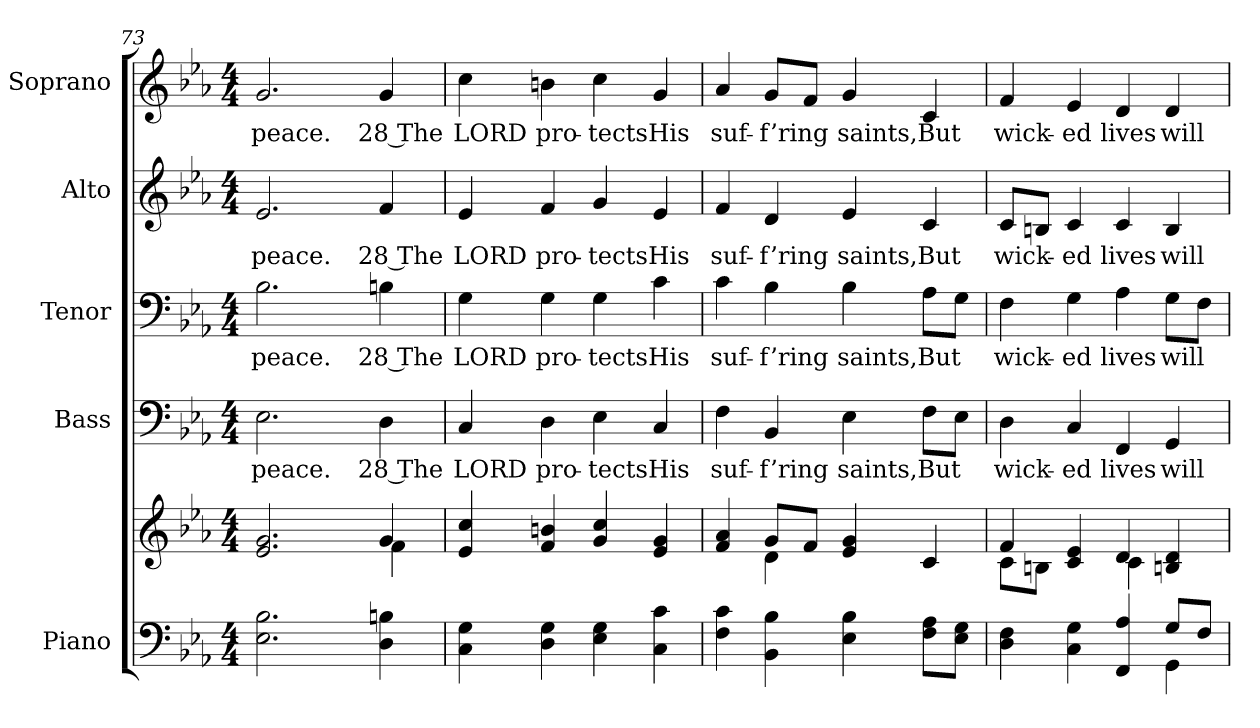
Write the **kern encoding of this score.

**kern	**kern	**kern	**text	**kern	**text	**kern	**text	**kern	**text
*part5	*part5	*part4	*part4	*part3	*part3	*part2	*part2	*part1	*part1
*staff6	*staff5	*staff4	*staff4	*staff3	*staff3	*staff2	*staff2	*staff1	*staff1
*I"Piano	*	*I"Bass	*	*I"Tenor	*	*I"Alto	*	*I"Soprano	*
*I'Pno.	*	*I'B.	*	*I'T.	*	*I'A.	*	*I'S.	*
!!LO:PB:g=z
*clefF4	*clefG2	*clefF4	*	*clefF4	*	*clefG2	*	*clefG2	*
*k[b-e-a-]	*k[b-e-a-]	*k[b-e-a-]	*	*k[b-e-a-]	*	*k[b-e-a-]	*	*k[b-e-a-]	*
*E-:	*E-:	*E-:	*	*E-:	*	*E-:	*	*E-:	*
*M4/4	*M4/4	*M4/4	*	*M4/4	*	*M4/4	*	*M4/4	*
=73	=73	=73	=73	=73	=73	=73	=73	=73	=73
*	*^	*	*	*	*	*	*	*	*
!	!	!	!	!LO:LY:b:color=#000000	!	!	!	!	!	!
!	!	!	!	!	!	!LO:LY:b:color=#000000	!	!	!	!
!	!	!	!	!	!	!	!	!LO:LY:b:color=#000000	!	!
!	!	!	!	!	!	!	!	!	!	!LO:LY:b:color=#000000
2.E-i\ 2.B-i	2.e-i/ 2.gi	2ryy	2.E-i\	peace.	2.B-i\	peace.	2.e-i/	peace.	2.gi/	peace.
.	.	4ryy	.	.	.	.	.	.	.	.
!	!	!	!	!LO:LY:b:color=#000000	!	!	!	!	!	!
!	!	!	!	!	!	!LO:LY:b:color=#000000	!	!	!	!
!	!	!	!	!	!	!	!	!LO:LY:b:color=#000000	!	!
!	!	!	!	!	!	!	!	!	!	!LO:LY:b:color=#000000
4Di\ 4Bni	4gi/	4fi\	4Di\	28 The	4Bni\	28 The	4fi/	28 The	4gi/	28 The
*	*v	*v	*	*	*	*	*	*	*	*
=74	=74	=74	=74	=74	=74	=74	=74	=74	=74
*	*^	*	*	*	*	*	*	*	*
!	!	!	!	!LO:LY:b:color=#000000	!	!	!	!	!	!
*	*v	*v	*	*	*	*	*	*	*	*
*	*^	*	*	*	*	*	*	*	*
!	!	!	!	!	!	!LO:LY:b:color=#000000	!	!	!	!
*	*v	*v	*	*	*	*	*	*	*	*
*	*^	*	*	*	*	*	*	*	*
!	!	!	!	!	!	!	!	!LO:LY:b:color=#000000	!	!
*	*v	*v	*	*	*	*	*	*	*	*
*	*^	*	*	*	*	*	*	*	*
!	!	!	!	!	!	!	!	!	!	!LO:LY:b:color=#000000
*	*v	*v	*	*	*	*	*	*	*	*
4Ci\ 4Gi	4e-i/ 4cci	4Ci/	LORD	4Gi\	LORD	4e-i/	LORD	4cci\	LORD
!	!	!	!LO:LY:b:color=#000000	!	!	!	!	!	!
!	!	!	!	!	!LO:LY:b:color=#000000	!	!	!	!
!	!	!	!	!	!	!	!LO:LY:b:color=#000000	!	!
!	!	!	!	!	!	!	!	!	!LO:LY:b:color=#000000
4Di\ 4Gi	4fi/ 4bni	4Di\	pro-	4Gi\	pro-	4fi/	pro-	4bni\	pro-
!	!	!	!LO:LY:b:color=#000000	!	!	!	!	!	!
!	!	!	!	!	!LO:LY:b:color=#000000	!	!	!	!
!	!	!	!	!	!	!	!LO:LY:b:color=#000000	!	!
!	!	!	!	!	!	!	!	!	!LO:LY:b:color=#000000
4E-i\ 4Gi	4gi/ 4cci	4E-i\	-tects	4Gi\	-tects	4gi/	-tects	4cci\	-tects
!	!	!	!LO:LY:b:color=#000000	!	!	!	!	!	!
!	!	!	!	!	!LO:LY:b:color=#000000	!	!	!	!
!	!	!	!	!	!	!	!LO:LY:b:color=#000000	!	!
!	!	!	!	!	!	!	!	!	!LO:LY:b:color=#000000
4Ci\ 4ci	4e-i/ 4gi	4Ci/	His	4ci\	His	4e-i/	His	4gi/	His
=75	=75	=75	=75	=75	=75	=75	=75	=75	=75
*	*^	*	*	*	*	*	*	*	*
!	!	!	!	!LO:LY:b:color=#000000	!	!	!	!	!	!
!	!	!	!	!	!	!LO:LY:b:color=#000000	!	!	!	!
!	!	!	!	!	!	!	!	!LO:LY:b:color=#000000	!	!
!	!	!	!	!	!	!	!	!	!	!LO:LY:b:color=#000000
4Fi\ 4ci	4fi/ 4a-i	4ryy	4Fi\	suf-	4ci\	suf-	4fi/	suf-	4a-i/	suf-
!	!	!	!	!LO:LY:b:color=#000000	!	!	!	!	!	!
!	!	!	!	!	!	!LO:LY:b:color=#000000	!	!	!	!
!	!	!	!	!	!	!	!	!LO:LY:b:color=#000000	!	!
!	!	!	!	!	!	!	!	!	!	!LO:LY:b:color=#000000
4BB-i\ 4B-i	8gi/L	4di\	4BB-i/	-f’ring	4B-i\	-f’ring	4di/	-f’ring	8gi/L	-f’ring
.	8fi/J	.	.	.	.	.	.	.	8fi/J	.
!	!	!	!	!LO:LY:b:color=#000000	!	!	!	!	!	!
!	!	!	!	!	!	!LO:LY:b:color=#000000	!	!	!	!
!	!	!	!	!	!	!	!	!LO:LY:b:color=#000000	!	!
!	!	!	!	!	!	!	!	!	!	!LO:LY:b:color=#000000
4E-i\ 4B-i	4e-i/ 4gi	2ryy	4E-i\	saints,	4B-i\	saints,	4e-i/	saints,	4gi/	saints,
!	!	!	!	!LO:LY:b:color=#000000	!	!	!	!	!	!
!	!	!	!	!	!	!LO:LY:b:color=#000000	!	!	!	!
!	!	!	!	!	!	!	!	!LO:LY:b:color=#000000	!	!
!	!	!	!	!	!	!	!	!	!	!LO:LY:b:color=#000000
8Fi\ 8A-iL	4ci/	.	8Fi\L	But	8A-i\L	But	4ci/	But	4ci/	But
8E-i\ 8GiJ	.	.	8E-i\J	.	8Gi\J	.	.	.	.	.
=76	=76	=76	=76	=76	=76	=76	=76	=76	=76	=76
*^	*	*	*	*	*	*	*	*	*	*
!	!	!	!	!	!LO:LY:b:color=#000000	!	!	!	!	!	!
!	!	!	!	!	!	!	!LO:LY:b:color=#000000	!	!	!	!
!	!	!	!	!	!	!	!	!	!LO:LY:b:color=#000000	!	!
!	!	!	!	!	!	!	!	!	!	!	!LO:LY:b:color=#000000
4Di\ 4Fi	2ryy	4fi/	8ci\L	4Di\	wick-	4Fi\	wick-	8ci/L	wick-	4fi/	wick-
.	.	.	8Bni\J	.	.	.	.	8Bni/J	.	.	.
!	!	!	!	!	!LO:LY:b:color=#000000	!	!	!	!	!	!
!	!	!	!	!	!	!	!LO:LY:b:color=#000000	!	!	!	!
!	!	!	!	!	!	!	!	!	!LO:LY:b:color=#000000	!	!
!	!	!	!	!	!	!	!	!	!	!	!LO:LY:b:color=#000000
4Ci\ 4Gi	.	4ci/ 4e-i	4ryy	4Ci/	-ed	4Gi\	-ed	4ci/	-ed	4e-i/	-ed
!	!	!	!	!	!LO:LY:b:color=#000000	!	!	!	!	!	!
!	!	!	!	!	!	!	!LO:LY:b:color=#000000	!	!	!	!
!	!	!	!	!	!	!	!	!	!LO:LY:b:color=#000000	!	!
!	!	!	!	!	!	!	!	!	!	!	!LO:LY:b:color=#000000
4FFi/ 4A-i	4ryy	4di/	4ci\	4FFi/	lives	4A-i\	lives	4ci/	lives	4di/	lives
!	!	!	!	!	!LO:LY:b:color=#000000	!	!	!	!	!	!
!	!	!	!	!	!	!	!LO:LY:b:color=#000000	!	!	!	!
!	!	!	!	!	!	!	!	!	!LO:LY:b:color=#000000	!	!
!	!	!	!	!	!	!	!	!	!	!	!LO:LY:b:color=#000000
8Gi/L	4GGi\	4Bni/ 4di	4ryy	4GGi/	will	8Gi\L	will	4Bi/	will	4di/	will
8Fi/J	.	.	.	.	.	8Fi\J	.	.	.	.	.
*v	*v	*	*	*	*	*	*	*	*	*	*
*	*v	*v	*	*	*	*	*	*	*	*
=	=	=	=	=	=	=	=	=	=
*-	*-	*-	*-	*-	*-	*-	*-	*-	*-
